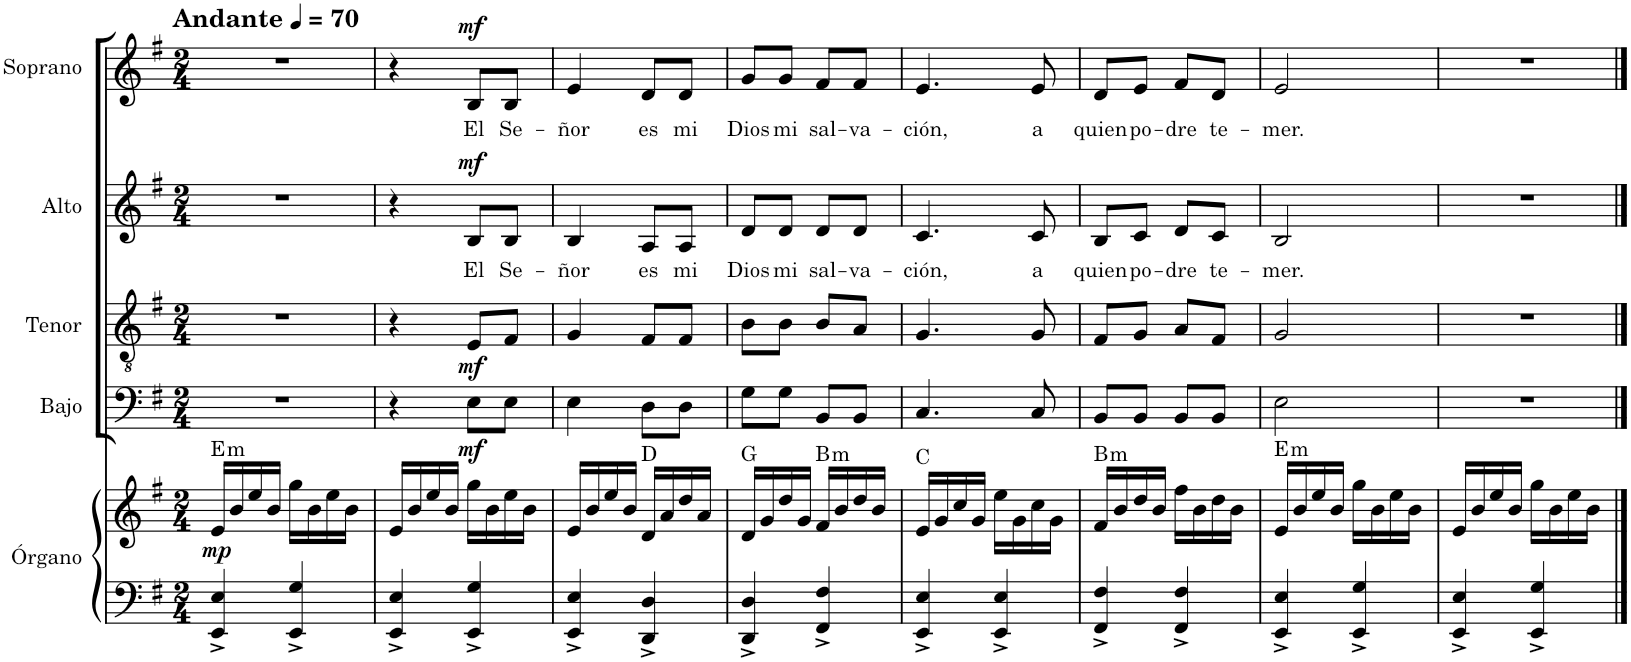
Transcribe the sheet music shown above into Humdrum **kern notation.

**kern	**kern	**dynam	**harte	**kern	**dynam	**kern	**dynam	**kern	**text	**dynam	**kern	**text	**dynam
*part5	*part5	*part5	*part5	*part4	*part4	*part3	*part3	*part2	*part2	*part2	*part1	*part1	*part1
*staff6	*staff5	*staff5/6	*	*staff4	*staff4	*staff3	*staff3	*staff2	*staff2	*staff2	*staff1	*staff1	*staff1
*I"Órgano	*	*	*	*I"Bajo	*	*I"Tenor	*	*I"Alto	*	*	*I"Soprano	*	*
*	*	*	*	*I'B.	*	*I'T.	*	*I'A.	*	*	*I'S.	*	*
*clefF4	*clefG2	*	*	*clefF4	*	*clefGv2	*	*clefG2	*	*	*clefG2	*	*
*k[f#]	*k[f#]	*	*	*k[f#]	*	*k[f#]	*	*k[f#]	*	*	*k[f#]	*	*
*M2/4	*M2/4	*	*	*M2/4	*	*M2/4	*	*M2/4	*	*	*M2/4	*	*
=1	=1	=1	=1	=1	=1	=1	=1	=1	=1	=1	=1	=1	=1
!	!	!LO:DY:b	!LO:H:kt=m	!	!	!	!	!	!	!	!	!	!
4EE/^ 4E/^	16e/LL	mp	E:min	2r	.	2r	.	2r	.	.	2r	.	.
.	16b/	.	.	.	.	.	.	.	.	.	.	.	.
.	16ee/	.	.	.	.	.	.	.	.	.	.	.	.
.	16b/JJ	.	.	.	.	.	.	.	.	.	.	.	.
4EE/^ 4G/^	16gg\LL	.	.	.	.	.	.	.	.	.	.	.	.
.	16b\	.	.	.	.	.	.	.	.	.	.	.	.
.	16ee\	.	.	.	.	.	.	.	.	.	.	.	.
.	16b\JJ	.	.	.	.	.	.	.	.	.	.	.	.
=2	=2	=2	=2	=2	=2	=2	=2	=2	=2	=2	=2	=2	=2
4EE/^ 4E/^	16e/LL	.	.	4r	.	4r	.	4r	.	.	4r	.	.
.	16b/	.	.	.	.	.	.	.	.	.	.	.	.
.	16ee/	.	.	.	.	.	.	.	.	.	.	.	.
.	16b/JJ	.	.	.	.	.	.	.	.	.	.	.	.
!	!	!	!	!	!LO:DY:b	!	!LO:DY:b	!	!LO:LY:b	!LO:DY:a	!	!LO:LY:b	!LO:DY:a
4EE/^ 4G/^	16gg\LL	.	.	8E\L	mf	8E/L	mf	8B/L	El	mf	8B/L	El	mf
.	16b\	.	.	.	.	.	.	.	.	.	.	.	.
!	!	!	!	!	!	!	!	!	!LO:LY:b	!	!	!LO:LY:b	!
.	16ee\	.	.	8E\J	.	8F#/J	.	8B/J	Se-	.	8B/J	Se-	.
.	16b\JJ	.	.	.	.	.	.	.	.	.	.	.	.
=3	=3	=3	=3	=3	=3	=3	=3	=3	=3	=3	=3	=3	=3
!	!	!	!	!	!	!	!	!	!LO:LY:b	!	!	!LO:LY:b	!
4EE/^ 4E/^	16e/LL	.	.	4E\	.	4G/	.	4B/	-ñor	.	4e/	-ñor	.
.	16b/	.	.	.	.	.	.	.	.	.	.	.	.
.	16ee/	.	.	.	.	.	.	.	.	.	.	.	.
.	16b/JJ	.	.	.	.	.	.	.	.	.	.	.	.
!	!	!	!	!	!	!	!	!	!LO:LY:b	!	!	!LO:LY:b	!
4DD/^ 4D/^	16d/LL	.	D:maj	8D\L	.	8F#/L	.	8A/L	es	.	8d/L	es	.
.	16a/	.	.	.	.	.	.	.	.	.	.	.	.
!	!	!	!	!	!	!	!	!	!LO:LY:b	!	!	!LO:LY:b	!
.	16dd/	.	.	8D\J	.	8F#/J	.	8A/J	mi	.	8d/J	mi	.
.	16a/JJ	.	.	.	.	.	.	.	.	.	.	.	.
=4	=4	=4	=4	=4	=4	=4	=4	=4	=4	=4	=4	=4	=4
!	!	!	!	!	!	!	!	!	!LO:LY:b	!	!	!LO:LY:b	!
4DD/^ 4D/^	16d/LL	.	G:maj	8G\L	.	8B\L	.	8d/L	Dios	.	8g/L	Dios	.
.	16g/	.	.	.	.	.	.	.	.	.	.	.	.
!	!	!	!	!	!	!	!	!	!LO:LY:b	!	!	!LO:LY:b	!
.	16dd/	.	.	8G\J	.	8B\J	.	8d/J	mi	.	8g/J	mi	.
.	16g/JJ	.	.	.	.	.	.	.	.	.	.	.	.
!	!	!	!LO:H:kt=m	!	!	!	!	!	!LO:LY:b	!	!	!LO:LY:b	!
4FF#/^ 4F#/^	16f#/LL	.	B:min	8BB/L	.	8B/L	.	8d/L	sal-	.	8f#/L	sal-	.
.	16b/	.	.	.	.	.	.	.	.	.	.	.	.
!	!	!	!	!	!	!	!	!	!LO:LY:b	!	!	!LO:LY:b	!
.	16dd/	.	.	8BB/J	.	8A/J	.	8d/J	-va-	.	8f#/J	-va-	.
.	16b/JJ	.	.	.	.	.	.	.	.	.	.	.	.
=5	=5	=5	=5	=5	=5	=5	=5	=5	=5	=5	=5	=5	=5
!	!	!	!	!	!	!	!	!	!LO:LY:b	!	!	!LO:LY:b	!
4EE/^ 4E/^	16e/LL	.	C:maj	4.C/	.	4.G/	.	4.c/	-ción,	.	4.e/	-ción,	.
.	16g/	.	.	.	.	.	.	.	.	.	.	.	.
.	16cc/	.	.	.	.	.	.	.	.	.	.	.	.
.	16g/JJ	.	.	.	.	.	.	.	.	.	.	.	.
4EE/^ 4E/^	16ee\LL	.	.	.	.	.	.	.	.	.	.	.	.
.	16g\	.	.	.	.	.	.	.	.	.	.	.	.
!	!	!	!	!	!	!	!	!	!LO:LY:b	!	!	!LO:LY:b	!
.	16cc\	.	.	8C/	.	8G/	.	8c/	a	.	8e/	a	.
.	16g\JJ	.	.	.	.	.	.	.	.	.	.	.	.
=6	=6	=6	=6	=6	=6	=6	=6	=6	=6	=6	=6	=6	=6
!	!	!	!LO:H:kt=m	!	!	!	!	!	!LO:LY:b	!	!	!LO:LY:b	!
4FF#/^ 4F#/^	16f#/LL	.	B:min	8BB/L	.	8F#/L	.	8B/L	quien	.	8d/L	quien	.
.	16b/	.	.	.	.	.	.	.	.	.	.	.	.
!	!	!	!	!	!	!	!	!	!LO:LY:b	!	!	!LO:LY:b	!
.	16dd/	.	.	8BB/J	.	8G/J	.	8c/J	po-	.	8e/J	po-	.
.	16b/JJ	.	.	.	.	.	.	.	.	.	.	.	.
!	!	!	!	!	!	!	!	!	!LO:LY:b	!	!	!LO:LY:b	!
4FF#/^ 4F#/^	16ff#\LL	.	.	8BB/L	.	8A/L	.	8d/L	-dre	.	8f#/L	-dre	.
.	16b\	.	.	.	.	.	.	.	.	.	.	.	.
!	!	!	!	!	!	!	!	!	!LO:LY:b	!	!	!LO:LY:b	!
.	16dd\	.	.	8BB/J	.	8F#/J	.	8c/J	te-	.	8d/J	te-	.
.	16b\JJ	.	.	.	.	.	.	.	.	.	.	.	.
=7	=7	=7	=7	=7	=7	=7	=7	=7	=7	=7	=7	=7	=7
!	!	!	!LO:H:kt=m	!	!	!	!	!	!LO:LY:b	!	!	!LO:LY:b	!
4EE/^ 4E/^	16e/LL	.	E:min	2E\	.	2G/	.	2B/	-mer.	.	2e/	-mer.	.
.	16b/	.	.	.	.	.	.	.	.	.	.	.	.
.	16ee/	.	.	.	.	.	.	.	.	.	.	.	.
.	16b/JJ	.	.	.	.	.	.	.	.	.	.	.	.
4EE/^ 4G/^	16gg\LL	.	.	.	.	.	.	.	.	.	.	.	.
.	16b\	.	.	.	.	.	.	.	.	.	.	.	.
.	16ee\	.	.	.	.	.	.	.	.	.	.	.	.
.	16b\JJ	.	.	.	.	.	.	.	.	.	.	.	.
=8	=8	=8	=8	=8	=8	=8	=8	=8	=8	=8	=8	=8	=8
4EE/^ 4E/^	16e/LL	.	.	2r	.	2r	.	2r	.	.	2r	.	.
.	16b/	.	.	.	.	.	.	.	.	.	.	.	.
.	16ee/	.	.	.	.	.	.	.	.	.	.	.	.
.	16b/JJ	.	.	.	.	.	.	.	.	.	.	.	.
4EE/^ 4G/^	16gg\LL	.	.	.	.	.	.	.	.	.	.	.	.
.	16b\	.	.	.	.	.	.	.	.	.	.	.	.
.	16ee\	.	.	.	.	.	.	.	.	.	.	.	.
.	16b\JJ	.	.	.	.	.	.	.	.	.	.	.	.
==	==	==	==	==	==	==	==	==	==	==	==	==	==
*-	*-	*-	*-	*-	*-	*-	*-	*-	*-	*-	*-	*-	*-
